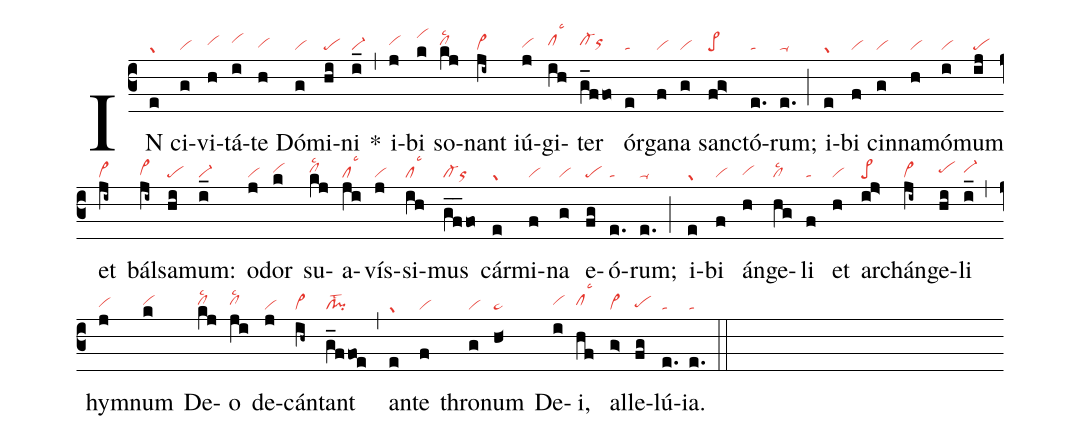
nabc-lines: 1;
%%
(c3)
IN(e|gr) ci(g|vi)vi(h|vihh)tá(i|vihi)te(h|vihg) Dó(g|vi)mi(hi|pe)ni(i_|vi-) *(,)
i(j|vihh)bi(k|vihk) so(kj|clhhlsc2)nant(ji~|vi>) iú(j|vihg)gi(ih|clhhlsc3)ter(g_ffo|cl-hhorhh) ór(e|ta)ga(f|vi)na(g|vi) san(fg>|pe>)ctó(e.|ta)rum;(e.|ta-) (;)
i(e|gr)bi(f|vi) ci(g|vi)nna(h|vi)mó(i|vi)mum(ij|pe) et(ji~|vi>) bál(ji~|vi>hg)sa(hi|pe)mum:(i_|vi-) o(j|vi)dor(k|vihh) su(kj|clhhlsc2)a(ji|cllsc3)vís(j|vi)si(ih|cllsc3)mus(g_f_fo|cl-or) cár(e|gr)mi(f|vi)na(g|vi) e(fg|pe)ó(e.|ta)rum;(e.|ta-) (;)
i(e|gr)bi(f|vi) án(h|vihg)ge(hg|cllsc2)li(f|ta) et(h|vi) ar(ij>|pe>)chán(ji~|vi>)ge(hi|pehh)li(i_|vi-hh) (,)
hy(j|vihg)mnum(k|vihh) De(kj|clhhlsc2)o(ji|clhhlsc2) de(j|vi)cán(ih~|vi>)tant(g_ffoe|cl!pilst2) (,)
an(e|gr)te(f|vi) thro(g|vi)num(h<|ta>) De(i|vihh)i,(hf|clhhlsc3) al(g>|vi>)le(fg|pehg)lú(e.|ta)ia.(e.|ta) (::)
